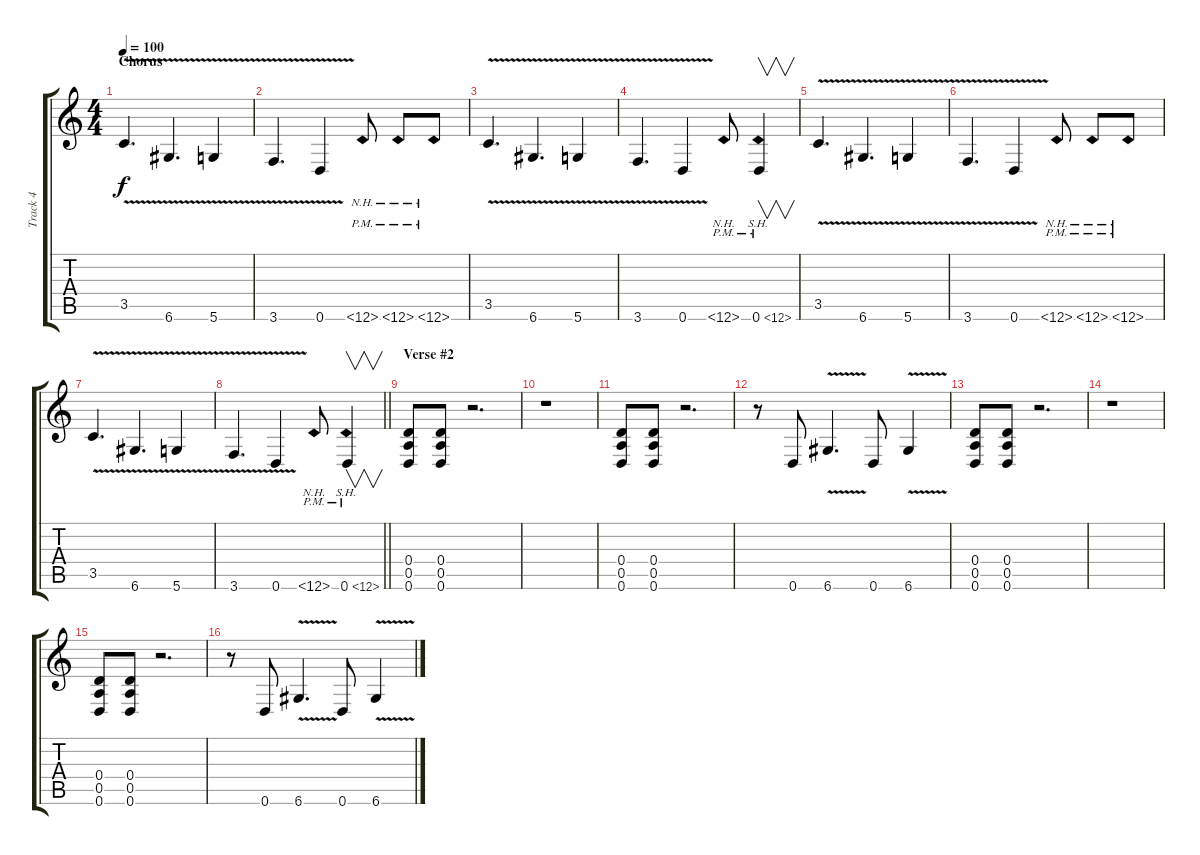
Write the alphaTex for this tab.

\track ("Track 4" "Track 4") {instrument distortionguitar}
\staff {score tabs}
\tuning (E4 B3 G3 D3 A2 D2) {hide}
\ts (4 4)
\section ("" "Chorus")
\tempo 100
\clef g2
\ks c
3.5{v}.4{d dy f} 6.6{v}.4{d} 5.6{v}.4 |
3.6{v}.4{d} 0.6{v}.4 0.6{nh pm}.8 0.6{nh pm}.8 0.6{nh pm}.8 |
3.5{v}.4{d} 6.6{v}.4{d} 5.6{v}.4 |
3.6{v}.4{d} 0.6{v}.4 0.6{nh pm}.8 0.6{sh 12 pm}.4{v} |
3.5{v}.4{d} 6.6{v}.4{d} 5.6{v}.4 |
3.6{v}.4{d} 0.6{v}.4 0.6{nh pm}.8 0.6{nh pm}.8 0.6{nh pm}.8 |
3.5{v}.4{d} 6.6{v}.4{d} 5.6{v}.4 |
\barLineRight lightlight
3.6{v}.4{d} 0.6{v}.4 0.6{nh pm}.8 0.6{sh 12 pm}.4{v} |
\section ("" "Verse #2")
(0.4 0.5 0.6).8 (0.4 0.5 0.6).8 r.2{d} |
r.1 |
(0.4 0.5 0.6).8 (0.4 0.5 0.6).8 r.2{d} |
r.8 0.6.8 6.6{v}.4{d} 0.6.8 6.6{v}.4 |
(0.4 0.5 0.6).8 (0.4 0.5 0.6).8 r.2{d} |
r.1 |
(0.4 0.5 0.6).8 (0.4 0.5 0.6).8 r.2{d} |
r.8 0.6.8 6.6{v}.4{d} 0.6.8 6.6{v}.4
